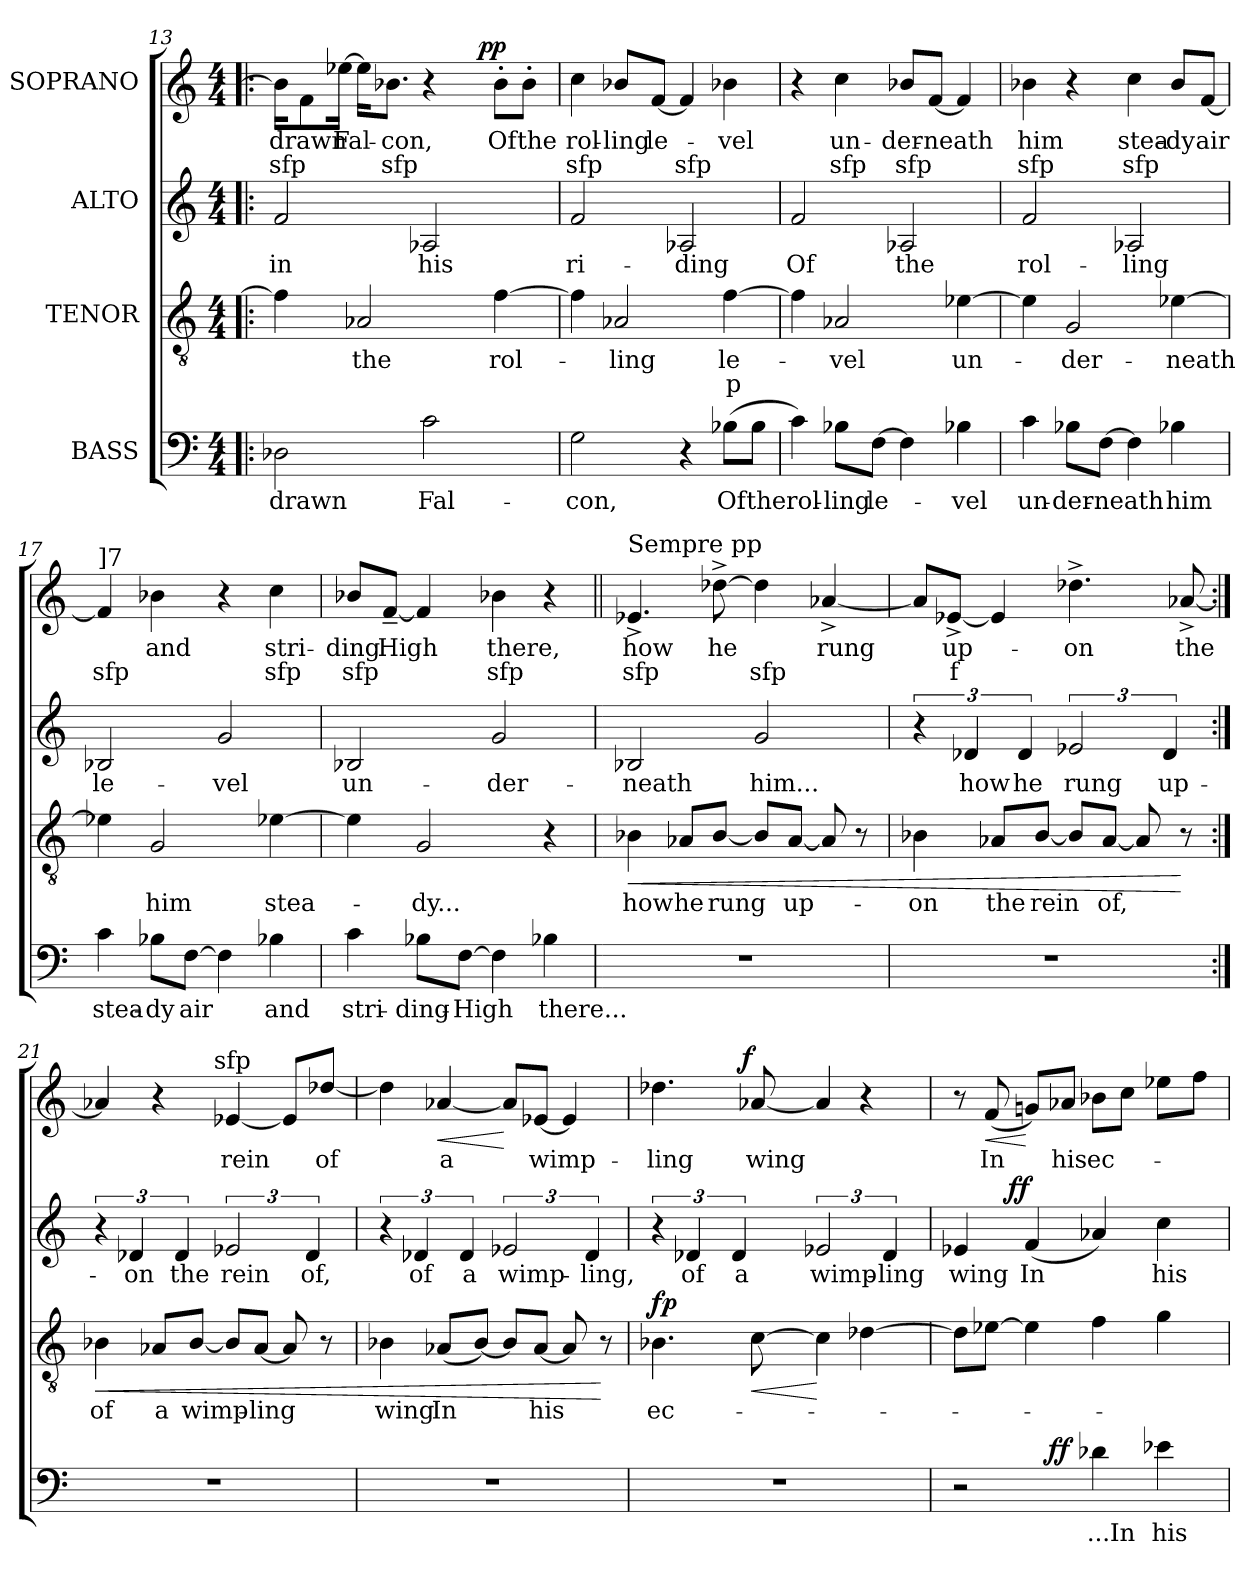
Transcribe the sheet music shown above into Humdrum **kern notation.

**kern	**text	**dynam	**kern	**text	**text	**dynam	**kern	**text	**dynam	**kern	**text	**text	**dynam
*part4	*part4	*part4	*part3	*part3	*part3	*part3	*part2	*part2	*part2	*part1	*part1	*part1	*part1
*staff4	*staff4	*staff4	*staff3	*staff3	*staff3	*staff3	*staff2	*staff2	*staff2	*staff1	*staff1	*staff1	*staff1
*I"BASS	*	*	*I"TENOR	*	*	*	*I"ALTO	*	*	*I"SOPRANO	*	*	*
*clefF4	*	*	*clefGv2	*	*	*	*clefG2	*	*	*clefG2	*	*	*
*M4/4	*	*	*M4/4	*	*	*	*M4/4	*	*	*M4/4	*	*	*
=13!|:	=13!|:	=13!|:	=13!|:	=13!|:	=13!|:	=13!|:	=13!|:	=13!|:	=13!|:	=13!|:	=13!|:	=13!|:	=13!|:
!	!LO:LY:b:cj	!	!	!	!	!	!	!LO:LY:b:cj	!	!	!LO:LY:b	!LO:LY:b:cj	!
*	*	*	*	*	*	*	*	*	*	*^	*	*	*
2D-X\	-drawn	.	4f\]	.	.	.	2f/	in	.	16b-\L]	2ryy	-drawn	sfp	.
.	.	.	.	.	.	.	.	.	.	8f\	.	.	.	.
!	!	!	!	!	!	!	!	!	!	!	!	!LO:LY:b	!	!
.	.	.	.	.	.	.	.	.	.	[>16ee-X\J	.	Fal-	.	.
!	!	!	!	!LO:LY:b:cj	!	!	!	!	!	!	!	!	!	!
.	.	.	2A-X/	the	.	.	.	.	.	16ee-\L]	.	.	.	.
!	!	!	!	!	!	!	!	!	!	!	!	!LO:LY:b:cj	!LO:LY:b	!
.	.	.	.	.	.	.	.	.	.	8.b-X\J	.	-con,	sfp	.
!	!LO:LY:b:cj	!	!	!	!	!	!	!LO:LY:b:cj	!	!	!	!	!	!
2c\	Fal-	.	.	.	.	.	2A-X/	his	.	4r	8ryy	.	.	.
.	.	.	.	.	.	.	.	.	.	.	16ryy	.	.	.
.	.	.	.	.	.	.	.	.	.	.	64ryy	.	.	.
!	!	!	!	!	!	!	!	!	!	!	!	!	!	!LO:DY:a
.	.	.	.	.	.	.	.	.	.	.	4ryy	.	.	pp
!	!	!	!	!LO:LY:b	!	!	!	!	!	!	!	!LO:LY:b:cj	!	!
.	.	.	[>4f\	rol-	.	.	.	.	.	8b-'>\L	.	Of	.	.
!	!	!	!	!	!	!	!	!	!	!	!	!LO:LY:b:cj	!	!
.	.	.	.	.	.	.	.	.	.	8b-'>\J	.	the	.	.
.	.	.	.	.	.	.	.	.	.	.	32.ryy	.	.	.
=14	=14	=14	=14	=14	=14	=14	=14	=14	=14	=14	=14	=14	=14	=14
!	!LO:LY:b:cj	!	!	!	!	!	!	!LO:LY:b:cj	!	!	!	!LO:LY:b	!LO:LY:b:cj	!
*	*	*	*	*	*	*	*	*	*	*v	*v	*	*	*
2G\	-con,	.	4f\]	.	.	.	2f/	ri-	.	4cc\	rol-	-sfp	.
!	!	!	!	!LO:LY:b:cj	!	!	!	!	!	!	!LO:LY:b:rj	!	!
.	.	.	2A-X/	-ling	.	.	.	.	.	8b-X/L	ling	.	.
!	!	!	!	!	!	!	!	!	!	!	!LO:LY:b:cj	!	!
.	.	.	.	.	.	.	.	.	.	[<8f/J	le-	.	.
!	!	!	!	!	!	!	!	!LO:LY:b:cj	!	!	!	!LO:LY:b:cj	!
4r	.	.	.	.	.	.	2A-X/	-ding	.	4f/]	.	-sfp	.
!	!LO:LY:b:cj	!	!	!LO:LY:b:cj	!LO:LY:b:rj	!	!	!	!	!	!LO:LY:b:cj	!	!
(<8B-X\L	Of	.	[>4f\	le-	-p	.	.	.	.	4b-X\	vel	.	.
!	!LO:LY:b:cj	!	!	!	!	!	!	!	!	!	!	!	!
8B-\J	the	.	.	.	.	.	.	.	.	.	.	.	.
=15	=15	=15	=15	=15	=15	=15	=15	=15	=15	=15	=15	=15	=15
!	!LO:LY:b	!	!	!	!	!	!	!LO:LY:b:cj	!	!	!	!	!
4c\)	rol-	.	4f\]	.	.	.	2f/	Of	.	4r	.	.	.
!	!LO:LY:b:rj	!	!	!LO:LY:b:cj	!	!	!	!	!	!	!LO:LY:b:cj	!LO:LY:b:rj	!
8B-X\L	-ling	.	2A-X/	vel	.	.	.	.	.	4cc\	un-	-sfp	.
!	!LO:LY:b:cj	!	!	!	!	!	!	!	!	!	!	!	!
[>8F\J	le-	.	.	.	.	.	.	.	.	.	.	.	.
!	!	!	!	!	!	!	!	!LO:LY:b:cj	!	!	!LO:LY:b:cj	!LO:LY:b:cj	!
4F\]	.	.	.	.	.	.	2A-X/	the	.	8b-X/L	der-	-sfp	.
!	!	!	!	!	!	!	!	!	!	!	!LO:LY:b	!	!
.	.	.	.	.	.	.	.	.	.	[<8f/J	neath	.	.
!	!LO:LY:b:cj	!	!	!LO:LY:b:cj	!	!	!	!	!	!	!	!	!
4B-X\	-vel	.	[>4e-X\	un-	.	.	.	.	.	4f/]	.	.	.
=16	=16	=16	=16	=16	=16	=16	=16	=16	=16	=16	=16	=16	=16
!	!LO:LY:b	!	!	!	!	!	!	!LO:LY:b:cj	!	!	!LO:LY:b:cj	!LO:LY:b:cj	!
4c\	un-	.	4e-\]	.	.	.	2f/	rol-	.	4b-X\	him	sfp	.
!	!LO:LY:b:cj	!	!	!LO:LY:b:cj	!	!	!	!	!	!	!	!	!
8B-X\L	-der-	.	2G/	-der-	.	.	.	.	.	4r	.	.	.
!	!LO:LY:b	!	!	!	!	!	!	!	!	!	!	!	!
[>8F\J	-neath	.	.	.	.	.	.	.	.	.	.	.	.
!	!	!	!	!	!	!	!	!LO:LY:b:cj	!	!	!LO:LY:b:cj	!LO:LY:b:cj	!
4F\]	.	.	.	.	.	.	2A-X/	-ling	.	4cc\	stea-	-sfp	.
!	!LO:LY:b:cj	!	!	!LO:LY:b	!	!	!	!	!	!	!LO:LY:b:rj	!	!
4B-X\	him	.	[<4e-X\	-neath	.	.	.	.	.	8b-/L	dy	.	.
!	!	!	!	!	!	!	!	!	!	!	!LO:LY:b:cj	!	!
.	.	.	.	.	.	.	.	.	.	[>8f>/J	air	.	.
!!LO:LB:g=z
=17	=17	=17	=17	=17	=17	=17	=17	=17	=17	=17	=17	=17	=17
!	!	!	!	!	!	!	!	!	!	!LO:TX:a:t=]7	!	!	!
!	!LO:LY:b:cj	!	!	!	!	!	!	!LO:LY:b:cj	!	!	!	!LO:LY:b:cj	!
4c\	stea-	.	4e-X\]	.	.	.	2B-X/	le-	.	4f/]	.	sfp	.
!	!LO:LY:b:cj	!	!	!LO:LY:b:cj	!	!	!	!	!	!	!LO:LY:b:cj	!	!
8B-X\L	-dy	.	2G/	him	.	.	.	.	.	4b-X\	and	.	.
!	!LO:LY:b:cj	!	!	!	!	!	!	!	!	!	!	!	!
[>8F\J	air	.	.	.	.	.	.	.	.	.	.	.	.
!	!	!	!	!	!	!	!	!LO:LY:b:cj	!	!	!	!	!
4F\]	.	.	.	.	.	.	2g/	-vel	.	4r	.	.	.
!	!LO:LY:b:cj	!	!	!LO:LY:b	!	!	!	!	!	!	!LO:LY:b:cj	!LO:LY:b:rj	!
4B-X\	and	.	[>4e-X\	stea-	.	.	.	.	.	4cc\	stri-	-sfp	.
=18	=18	=18	=18	=18	=18	=18	=18	=18	=18	=18	=18	=18	=18
!	!LO:LY:b:cj	!	!	!	!	!	!	!LO:LY:b:cj	!	!	!LO:LY:b:cj	!LO:LY:b:cj	!
4c\	stri-	.	4e-\]	.	.	.	2B-X/	un-	.	8b-X/L	ding	sfp	.
!	!	!	!	!	!	!	!	!	!	!	!LO:LY:b	!	!
.	.	.	.	.	.	.	.	.	.	[<8f~</J	High	.	.
!	!LO:LY:b:cj	!	!	!LO:LY:b:cj	!	!	!	!	!	!	!	!	!
8B-X\L	-ding-	.	2G/	-dy...	.	.	.	.	.	4f/]	.	.	.
!	!LO:LY:b	!	!	!	!	!	!	!	!	!	!	!	!
[>8F\J	-High	.	.	.	.	.	.	.	.	.	.	.	.
!	!	!	!	!	!	!	!	!LO:LY:b:cj	!	!	!LO:LY:b:cj	!LO:LY:b:cj	!
4F\]	.	.	.	.	.	.	2g/	-der-	.	4b-X\	there,	sfp	.
!	!LO:LY:b:cj	!	!	!	!	!	!	!	!	!	!	!	!
4B-X\	there...	.	4r	.	.	.	.	.	.	4r	.	.	.
=19	=19||	=19||	=19	=19||	=19||	=19||	=19	=19||	=19||	=19||	=19||	=19||	=19||
!	!	!	!	!	!	!	!	!	!	!LO:TX:a:t=Sempre pp	!	!	!
!	!	!	!	!LO:LY:b:cj	!	!LO:HP:b	!	!LO:LY:b:cj	!	!	!LO:LY:b:cj	!LO:LY:b:cj	!
1r	.	.	4B-X\	how	.	<	2B-X/	-neath	.	4.e-X^</	how	sfp	.
!	!	!	!	!LO:LY:b:cj	!	!	!	!	!	!	!	!	!
.	.	.	8A-X/L	he	.	.	.	.	.	.	.	.	.
!	!	!	!	!LO:LY:b	!	!	!	!	!	!	!LO:LY:b:cj	!	!
.	.	.	[<8B-/J	rung	.	.	.	.	.	[>8dd-X^>\	he	.	.
!	!	!	!	!	!	!	!	!LO:LY:b:cj	!	!	!	!LO:LY:b:cj	!
.	.	.	8B-/L]	.	.	.	2g/	him...	.	4dd-\]	.	sfp	.
!	!	!	!	!LO:LY:b:cj	!	!	!	!	!	!	!	!	!
.	.	.	[<8A-/J	up-	.	.	.	.	.	.	.	.	.
!	!	!	!	!	!	!	!	!	!	!	!LO:LY:b	!	!
.	.	.	8A-/]	.	.	.	.	.	.	[<4a-X^</	rung	.	.
.	.	.	8r	.	.	.	.	.	.	.	.	.	.
=20	=20	=20	=20	=20	=20	=20	=20	=20	=20	=20	=20	=20	=20
!	!	!	!	!LO:LY:b:cj	!	!	!	!	!	!	!	!	!
1r	.	.	4B-X\	-on	.	.	6r	.	.	8a-/L]	.	.	.
!	!	!	!	!	!	!	!	!	!	!	!LO:LY:b:cj	!LO:LY:b:cj	!
.	.	.	.	.	.	.	.	.	.	[<8e-X^</J	up-	-f	.
!	!	!	!	!	!	!	!	!LO:LY:b:cj	!	!	!	!	!
.	.	.	.	.	.	.	6d-X/	how	.	.	.	.	.
!	!	!	!	!LO:LY:b:cj	!	!	!	!	!	!	!	!	!
.	.	.	8A-X/L	the	.	.	.	.	.	4e-/]	.	.	.
!	!	!	!	!	!	!	!	!LO:LY:b:cj	!	!	!	!	!
.	.	.	.	.	.	.	6d-/	he	.	.	.	.	.
!	!	!	!	!LO:LY:b	!	!	!	!	!	!	!	!	!
.	.	.	[<8B-/J	rein	.	.	.	.	.	.	.	.	.
!	!	!	!	!	!	!	!	!LO:LY:b:cj	!	!	!LO:LY:b:cj	!	!
.	.	.	8B-/L]	.	.	.	3e-X/	rung	.	4.dd-X^>\	on	.	.
!	!	!	!	!LO:LY:b:cj	!	!	!	!	!	!	!	!	!
.	.	.	[<8A-/J	of,	.	.	.	.	.	.	.	.	.
.	.	.	8A-/]	.	.	.	.	.	.	.	.	.	.
!	!	!	!	!	!	!	!	!LO:LY:b:cj	!	!	!	!	!
.	.	.	.	.	.	.	6d-/	up-	.	.	.	.	.
!	!	!	!	!	!	!	!	!	!	!	!LO:LY:b	!	!
.	.	.	8r	.	.	[	.	.	.	[>8a-X^</	the	.	.
!!LO:LB:g=z
=21:|!	=21:|!	=21:|!	=21:|!	=21:|!	=21:|!	=21:|!	=21:|!	=21:|!	=21:|!	=21:|!	=21:|!	=21:|!	=21:|!
!	!	!	!	!	!	!	!	!	!	!LO:TX:a:t=2]	!	!	!
!	!	!	!	!LO:LY:b:cj	!	!LO:HP:b	!	!	!	!	!	!	!
*	*	*	*	*	*	*	*	*	*	*^	*	*	*
1r	.	.	4B-X\	of	.	<	6r	.	.	4a-X/]	4...ryy	.	.	.
!	!	!	!	!	!	!	!	!LO:LY:b:cj	!	!	!	!	!	!
.	.	.	.	.	.	.	6d-X/	-on	.	.	.	.	.	.
!	!	!	!	!LO:LY:b:cj	!	!	!	!	!	!	!	!	!	!
.	.	.	8A-X/L	a	.	.	.	.	.	4r	.	.	.	.
!	!	!	!	!	!	!	!	!LO:LY:b:cj	!	!	!	!	!	!
.	.	.	.	.	.	.	6d-/	the	.	.	.	.	.	.
!	!	!	!	!LO:LY:b	!	!	!	!	!	!	!	!	!	!
.	.	.	[<8B-/J	wimp-	.	.	.	.	.	.	.	.	.	.
!	!	!	!	!	!	!	!	!	!	!	!LO:TX:a:t=sfp	!	!	!
.	.	.	.	.	.	.	.	.	.	.	2ryy	.	.	.
!	!	!	!	!	!	!	!	!LO:LY:b:cj	!	!	!	!LO:LY:b	!	!
.	.	.	8B-/L]	.	.	.	3e-X/	rein	.	[<4e-X/	.	rein	.	.
!	!	!	!	!LO:LY:b	!	!	!	!	!	!	!	!	!	!
.	.	.	[<8A-/J	-ling	.	.	.	.	.	.	.	.	.	.
.	.	.	8A-/]	.	.	.	.	.	.	8e-/L]	.	.	.	.
!	!	!	!	!	!	!	!	!LO:LY:b:cj	!	!	!	!	!	!
.	.	.	.	.	.	.	6d-/	of,	.	.	.	.	.	.
!	!	!	!	!	!	!	!	!	!	!	!	!LO:LY:b:cj	!	!
.	.	.	8r	.	.	.	.	.	.	[<8dd-X/J	.	of	.	.
.	.	.	.	.	.	.	.	.	.	.	32ryy	.	.	.
=22	=22	=22	=22	=22	=22	=22	=22	=22	=22	=22	=22	=22	=22	=22
!	!	!	!	!LO:LY:b:cj	!	!	!	!	!	!	!	!	!	!
*	*	*	*	*	*	*	*	*	*	*v	*v	*	*	*
1r	.	.	4B-X\	wing	.	.	6r	.	.	4dd-\]	.	.	.
!	!	!	!	!	!	!	!	!LO:LY:b:cj	!	!	!	!	!
.	.	.	.	.	.	.	6d-X/	of	.	.	.	.	.
!	!	!	!	!LO:LY:b:cj	!	!	!	!	!	!	!LO:LY:b:cj	!	!LO:HP:b
.	.	.	(<8A-X/L	In	.	.	.	.	.	[<4a-X/	a	.	<
!	!	!	!	!	!	!	!	!LO:LY:b:cj	!	!	!	!	!
.	.	.	.	.	.	.	6d-/	a	.	.	.	.	.
.	.	.	[<8B-/J)	.	.	.	.	.	.	.	.	.	.
!	!	!	!	!	!	!	!	!LO:LY:b:cj	!	!	!	!	!
.	.	.	8B-/L]	.	.	.	3e-X/	wimp-	.	8a-/L]	.	.	[
!	!	!	!	!LO:LY:b:cj	!	!	!	!	!	!	!LO:LY:b	!	!
.	.	.	[<8A-/J	his	.	.	.	.	.	[<8e-X/J	wimp-	.	.
.	.	.	8A-/]	.	.	.	.	.	.	4e-/]	.	.	.
!	!	!	!	!	!	!	!	!LO:LY:b:cj	!	!	!	!	!
.	.	.	.	.	.	.	6d-/	-ling,	.	.	.	.	.
.	.	.	8r	.	.	[	.	.	.	.	.	.	.
=23	=23	=23	=23	=23	=23	=23	=23	=23	=23	=23	=23	=23	=23
!	!	!	!	!LO:LY:b:cj	!	!LO:DY:a	!	!	!	!	!LO:LY:b:cj	!	!
*	*	*	*	*	*	*	*	*	*	*^	*	*	*
1r	.	.	4.B-X\	ec-	.	fp	6r	.	.	4.dd-X\	4ryy	-ling	.	.
!	!	!	!	!	!	!	!	!LO:LY:b:cj	!	!	!	!	!	!
.	.	.	.	.	.	.	6d-X/	of	.	.	.	.	.	.
.	.	.	.	.	.	.	.	.	.	.	16..ryy	.	.	.
!	!	!	!	!	!	!	!	!LO:LY:b:cj	!	!	!	!	!	!
.	.	.	.	.	.	.	6d-/	a	.	.	.	.	.	.
!	!	!	!	!	!	!	!	!	!	!	!	!	!	!LO:DY:a
.	.	.	.	.	.	.	.	.	.	.	2ryy	.	.	f
!	!	!	!	!	!	!LO:HP:b	!	!	!	!	!	!LO:LY:b	!	!
.	.	.	[>8c\	.	.	<	.	.	.	[<8a-X/	.	wing	.	.
!	!	!	!	!	!	!	!	!LO:LY:b:cj	!	!	!	!	!	!
.	.	.	4c\]	.	.	[	3e-X/	wimp-	.	4a-/]	.	.	.	.
.	.	.	[>4d-X\	.	.	.	.	.	.	4r	.	.	.	.
!	!	!	!	!	!	!	!	!LO:LY:b:cj	!	!	!	!	!	!
.	.	.	.	.	.	.	6d-/	-ling	.	.	.	.	.	.
.	.	.	.	.	.	.	.	.	.	.	8ryy	.	.	.
.	.	.	.	.	.	.	.	.	.	.	64ryy	.	.	.
=24	=24	=24	=24	=24	=24	=24	=24	=24	=24	=24	=24	=24	=24	=24
!	!	!	!	!	!	!	!	!LO:LY:b:cj	!	!	!	!	!	!
*^	*	*	*	*	*	*	*^	*	*	*v	*v	*	*	*
2r	4ryy	.	.	8d-\L]	.	.	.	4e-X/	8..ryy	wing	.	8r	.	.	.
!	!	!	!	!	!	!	!	!	!	!	!	!	!LO:LY:b:cj	!	!LO:HP:b
.	.	.	.	[>8e-X\J	.	.	.	.	.	.	.	(<8f/	In	.	<
!	!	!	!	!	!	!	!	!	!	!	!LO:DY:a	!	!	!	!
.	.	.	.	.	.	.	.	.	2ryy	.	ff	.	.	.	.
!	!	!	!	!	!	!	!	!	!	!LO:LY:b:cj	!	!	!	!	!
.	16.ryy	.	.	4e-\]	.	.	.	(<4f/	.	In	.	8gn/L)	.	.	[
!	!	!	!LO:DY:a	!	!	!	!	!	!	!	!	!	!	!	!
.	2ryy	.	ff	.	.	.	.	.	.	.	.	.	.	.	.
!	!	!	!	!	!	!	!	!	!	!	!	!	!LO:LY:b:cj	!	!
.	.	.	.	.	.	.	.	.	.	.	.	8a-X/J	his	.	.
!	!	!LO:LY:b:cj	!	!	!	!	!	!	!	!	!	!	!LO:LY:b:cj	!	!
4d-X\	.	...In	.	4f\	.	.	.	4a-X/)	.	.	.	8b-X\L	ec-	.	.
.	.	.	.	.	.	.	.	.	.	.	.	8cc\J	.	.	.
.	.	.	.	.	.	.	.	.	4ryy	.	.	.	.	.	.
!	!	!LO:LY:b:cj	!	!	!	!	!	!	!	!LO:LY:b:cj	!	!	!	!	!
4e-X\	.	his	.	4g\	.	.	.	4cc\	.	his	.	8ee-X\L	.	.	.
.	8ryy	.	.	.	.	.	.	.	.	.	.	.	.	.	.
.	.	.	.	.	.	.	.	.	.	.	.	8ff\J	.	.	.
.	32ryy	.	.	.	.	.	.	.	32ryy	.	.	.	.	.	.
*v	*v	*	*	*	*	*	*	*v	*v	*	*	*	*	*	*
=	=	=	=	=	=	=	=	=	=	=	=	=	=
*-	*-	*-	*-	*-	*-	*-	*-	*-	*-	*-	*-	*-	*-
